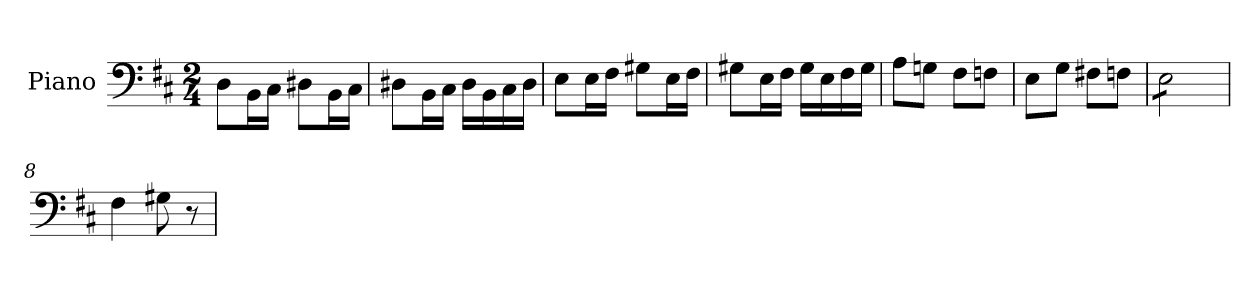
**kern
*part1
*staff1
*I"Piano
*I'Pno.
*clefF4
*k[f#c#]
*M2/4
=1
8D\L
16BB\L
16C#\JJ
8D#X\L
16BB\L
16C#\JJ
=2
8D#X\L
16BB\L
16C#\JJ
16D#\LL
16BB\
16C#\
16D#\JJ
=3
8E\L
16E\L
16F#\JJ
8G#X\L
16E\L
16F#\JJ
=4
8G#X\L
16E\L
16F#\JJ
16G#\LL
16E\
16F#\
16G#\JJ
=5
8A\L
8Gn\J
8F#\L
8Fn\J
=6
8E\L
8G\J
8F#X\L
8Fn\J
=7
*tremolo
8E\L
8E\
8E\
8E\J
*Xtremolo
=8
4F#\
8G#X\
8r
=
*-
